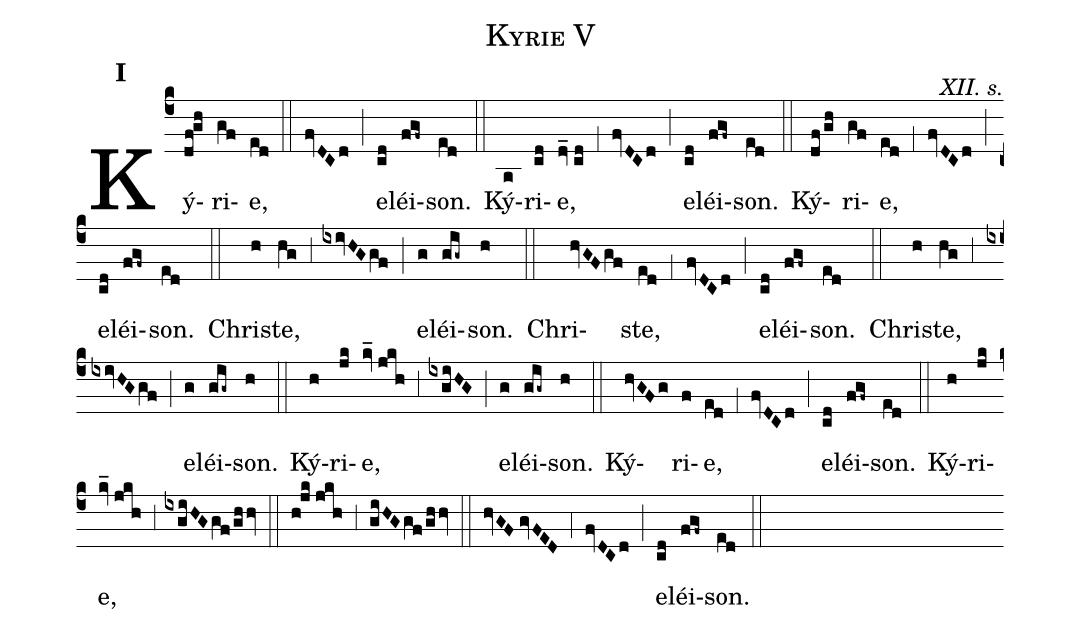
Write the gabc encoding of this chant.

name:Kyrie V;
mode:I;
office-part:Kyriale;
commentary:XII. s.;
%%
(c4) Ký(df!gh)ri(gf)e,(ed) (::) (fvDCd) (;) e(cd)léi(fgf~)son.(ed) (::) Ký(a)ri(cd)e,(dv_//cd) (,1) (fvDCd) (;) e(cd)léi(fgf~)son.(ed) (::) Ký(df/gh)ri(gf)e,(ed) (,1) (fvDCd) (;) e(cd)léi(fgf~)son.(ed) (::) Chri(h)ste,(hg) (,3) (ixivHGgf) (;) e(g)léi(gig~)son.(h) (::) Chri(hvGFgf)ste,(ed) (,1) (fvDCd) (;) e(cd)léi(fgf~)son.(ed) (::) Chri(h)ste,(hg) (,3) (ixivHGgf) (;) e(g)léi(gig~)son.(h) (::) Ký(h)ri(jk)e,(kv_//jkh) (,3) (ixgiHG) (;) e(g)léi(gig~)son.(h) (::) Ký(hvGFg)ri(f)e,(ed) (,1) (fvDCd) (;) e(cd)léi(fgf~)son.(ed) (::) Ký(h)ri(jk)e,(kv_//jkh) (,3) (ixgiHG/gf/ghhv) (::) (h!jk//jkh) (,3) (giHG/gf/ghhv) (::) (hvGF//gvFED) (,4) (fvDCd) (;) e(cd)léi(fgf~)son.(ed) (::)
